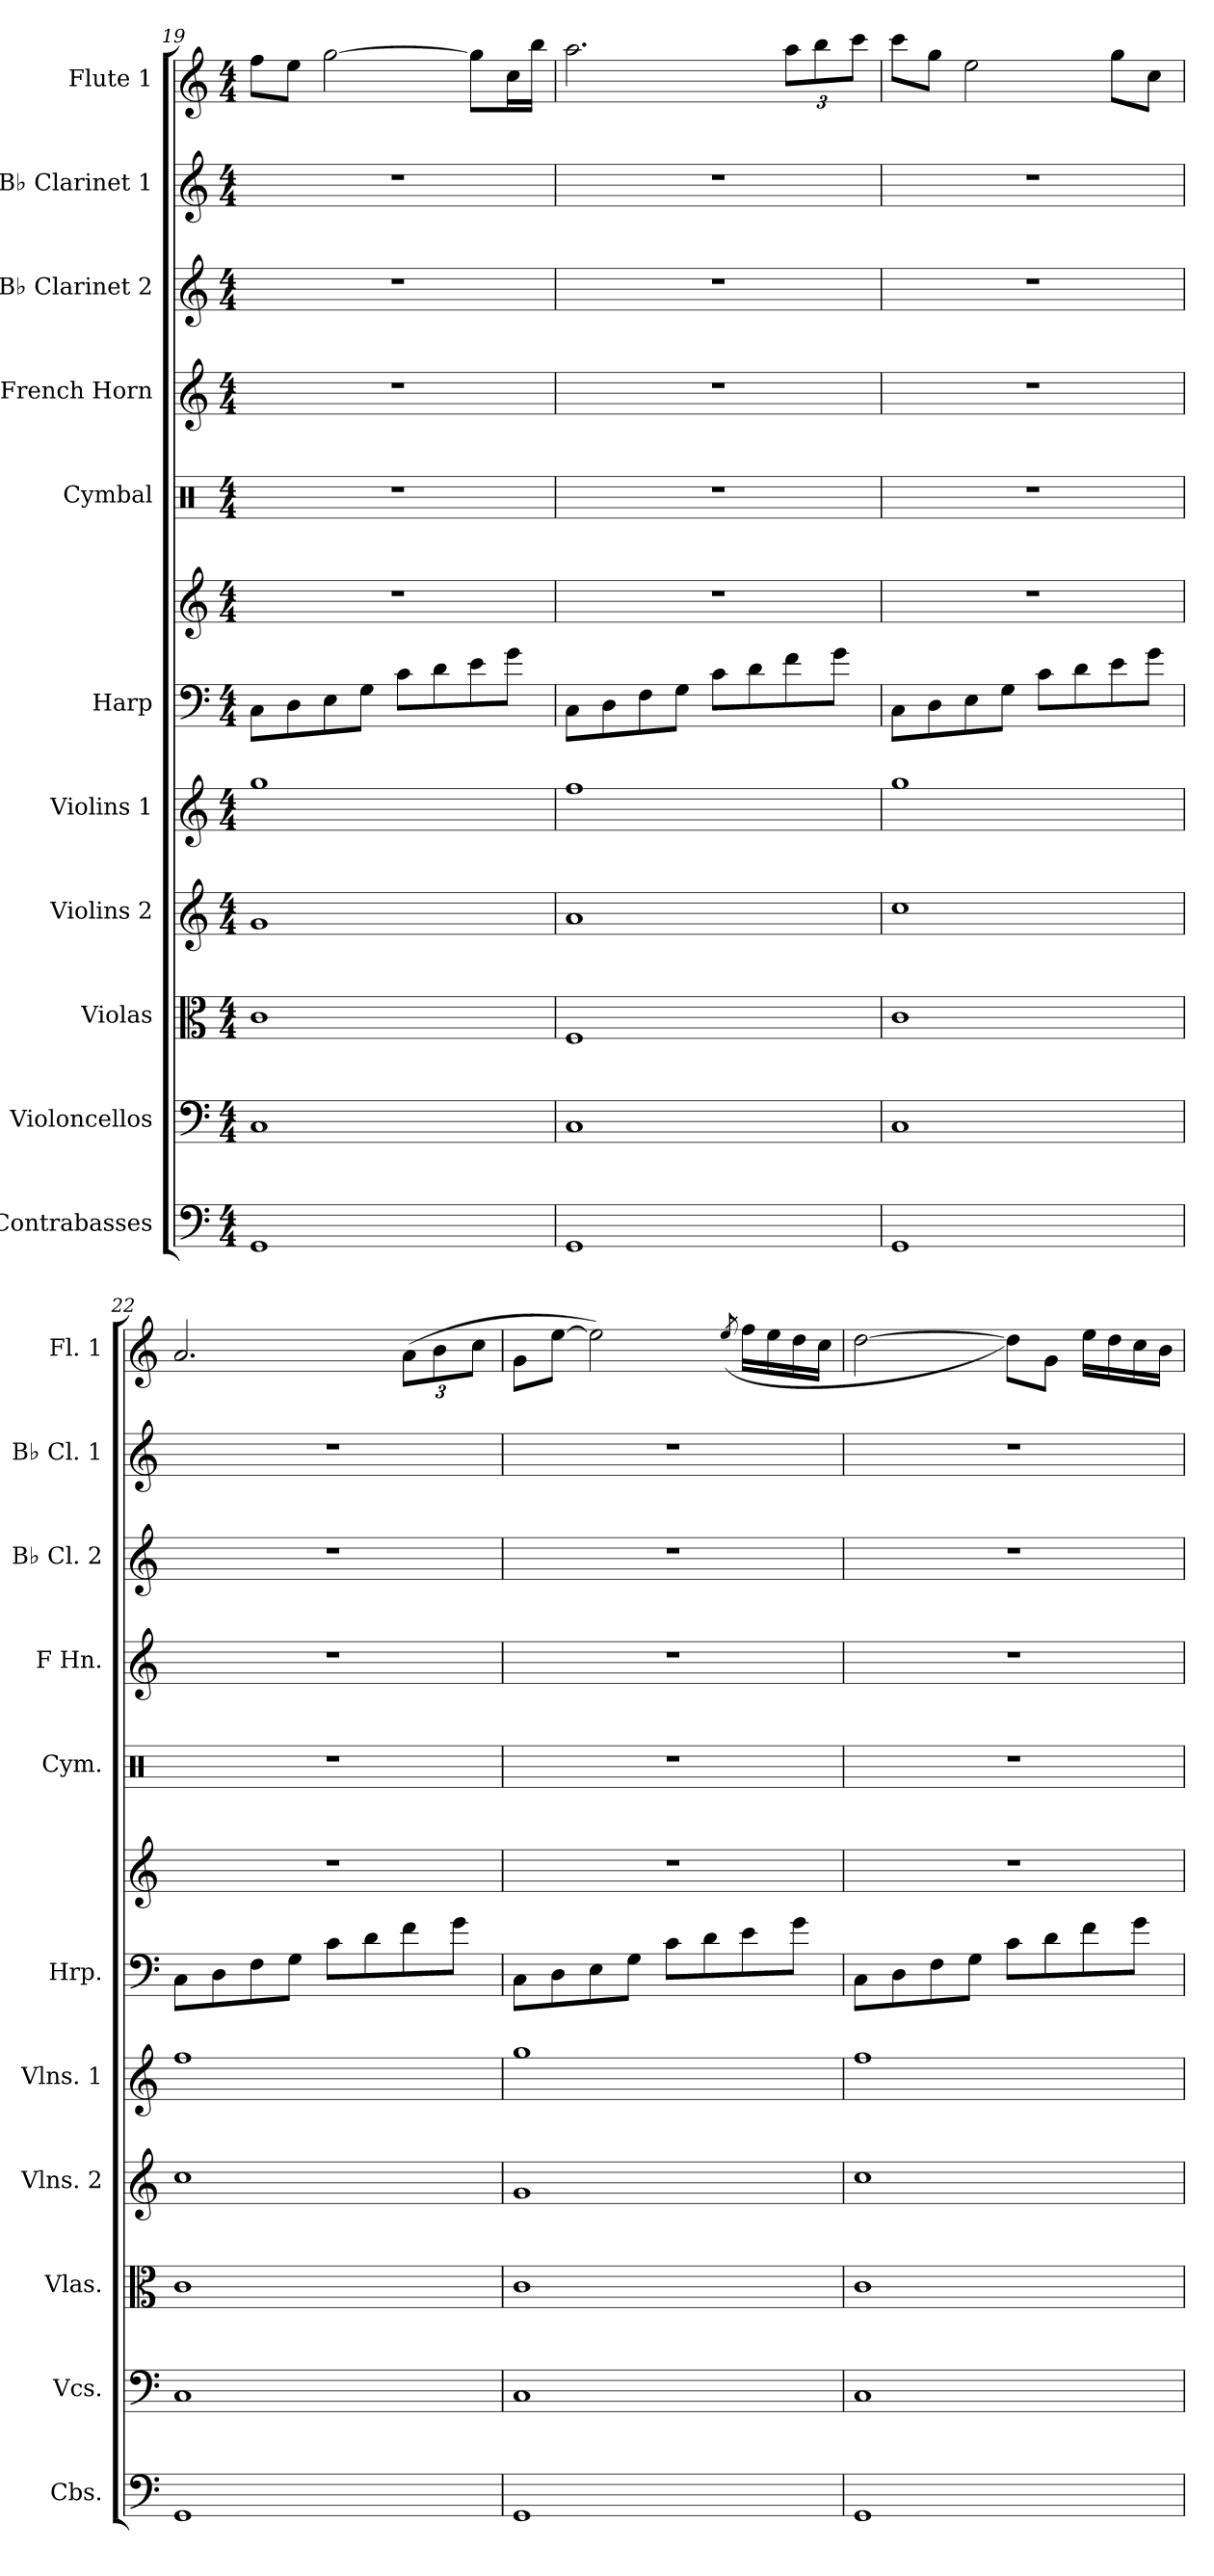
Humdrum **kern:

**kern	**kern	**kern	**kern	**kern	**kern	**kern	**kern	**kern	**kern	**kern	**kern
*part11	*part10	*part9	*part8	*part7	*part6	*part6	*part5	*part4	*part3	*part2	*part1
*staff12	*staff11	*staff10	*staff9	*staff8	*staff7	*staff6	*staff5	*staff4	*staff3	*staff2	*staff1
*I"Contrabasses	*I"Violoncellos	*I"Violas	*I"Violins 2	*I"Violins 1	*I"Harp	*	*I"Cymbal	*I"French Horn	*I"B♭ Clarinet 2	*I"B♭ Clarinet 1	*I"Flute 1
*I'Cbs.	*I'Vcs.	*I'Vlas.	*I'Vlns. 2	*I'Vlns. 1	*I'Hrp.	*	*I'Cym.	*I'F Hn.	*I'B♭ Cl. 2	*I'B♭ Cl. 1	*I'Fl. 1
*clefF4	*clefF4	*clefC3	*clefG2	*clefG2	*clefF4	*clefG2	*clefX	*clefG2	*clefG2	*clefG2	*clefG2
*ITrd7c12	*	*	*	*	*	*	*	*ITrd4c7	*ITrd1c2	*ITrd1c2	*
*k[]	*k[]	*k[]	*k[]	*k[]	*k[]	*k[]	*k[]	*k[b-]	*k[b-e-]	*k[b-e-]	*k[]
*M4/4	*M4/4	*M4/4	*M4/4	*M4/4	*M4/4	*M4/4	*M4/4	*M4/4	*M4/4	*M4/4	*M4/4
=19	=19	=19	=19	=19	=19	=19	=19	=19	=19	=19	=19
1GGG	1C	1c	1g	1gg	8C\L	1r	1r	1r	1r	1r	8ff\L
.	.	.	.	.	8D\	.	.	.	.	.	8ee\J
.	.	.	.	.	8E\	.	.	.	.	.	[2gg\
.	.	.	.	.	8G\J	.	.	.	.	.	.
.	.	.	.	.	8c\L	.	.	.	.	.	.
.	.	.	.	.	8d\	.	.	.	.	.	.
.	.	.	.	.	8e\	.	.	.	.	.	8gg\L]
.	.	.	.	.	8g\J	.	.	.	.	.	16cc\L
.	.	.	.	.	.	.	.	.	.	.	16bb\JJ
!!LO:PB:g=z
=20	=20	=20	=20	=20	=20	=20	=20	=20	=20	=20	=20
1GGG	1C	1F	1a	1ff	8C\L	1r	1r	1r	1r	1r	2.aa\
.	.	.	.	.	8D\	.	.	.	.	.	.
.	.	.	.	.	8F\	.	.	.	.	.	.
.	.	.	.	.	8G\J	.	.	.	.	.	.
.	.	.	.	.	8c\L	.	.	.	.	.	.
.	.	.	.	.	8d\	.	.	.	.	.	.
*	*	*	*	*	*	*	*	*	*	*	*Xbrackettup
.	.	.	.	.	8f\	.	.	.	.	.	12aa\L
.	.	.	.	.	.	.	.	.	.	.	12bb\
.	.	.	.	.	8g\J	.	.	.	.	.	.
.	.	.	.	.	.	.	.	.	.	.	12ccc\J
=21	=21	=21	=21	=21	=21	=21	=21	=21	=21	=21	=21
1GGG	1C	1c	1cc	1gg	8C\L	1r	1r	1r	1r	1r	8ccc\L
.	.	.	.	.	8D\	.	.	.	.	.	8gg\J
.	.	.	.	.	8E\	.	.	.	.	.	2ee\
.	.	.	.	.	8G\J	.	.	.	.	.	.
.	.	.	.	.	8c\L	.	.	.	.	.	.
.	.	.	.	.	8d\	.	.	.	.	.	.
.	.	.	.	.	8e\	.	.	.	.	.	8gg\L
.	.	.	.	.	8g\J	.	.	.	.	.	8cc\J
=22	=22	=22	=22	=22	=22	=22	=22	=22	=22	=22	=22
1GGG	1C	1c	1cc	1ff	8C\L	1r	1r	1r	1r	1r	2.a/
.	.	.	.	.	8D\	.	.	.	.	.	.
.	.	.	.	.	8F\	.	.	.	.	.	.
.	.	.	.	.	8G\J	.	.	.	.	.	.
.	.	.	.	.	8c\L	.	.	.	.	.	.
.	.	.	.	.	8d\	.	.	.	.	.	.
.	.	.	.	.	8f\	.	.	.	.	.	(>12a\L
.	.	.	.	.	.	.	.	.	.	.	12b\
.	.	.	.	.	8g\J	.	.	.	.	.	.
.	.	.	.	.	.	.	.	.	.	.	12cc\J
=23	=23	=23	=23	=23	=23	=23	=23	=23	=23	=23	=23
1GGG	1C	1c	1g	1gg	8C\L	1r	1r	1r	1r	1r	8g\L
.	.	.	.	.	8D\	.	.	.	.	.	[8ee\J
.	.	.	.	.	8E\	.	.	.	.	.	2ee\])
.	.	.	.	.	8G\J	.	.	.	.	.	.
.	.	.	.	.	8c\L	.	.	.	.	.	.
.	.	.	.	.	8d\	.	.	.	.	.	.
.	.	.	.	.	.	.	.	.	.	.	(>8qee/
.	.	.	.	.	8e\	.	.	.	.	.	16ff\LL
.	.	.	.	.	.	.	.	.	.	.	16ee\
.	.	.	.	.	8g\J	.	.	.	.	.	16dd\
.	.	.	.	.	.	.	.	.	.	.	16cc\JJ
=24	=24	=24	=24	=24	=24	=24	=24	=24	=24	=24	=24
1GGG	1C	1c	1cc	1ff	8C\L	1r	1r	1r	1r	1r	[2dd\
.	.	.	.	.	8D\	.	.	.	.	.	.
.	.	.	.	.	8F\	.	.	.	.	.	.
.	.	.	.	.	8G\J	.	.	.	.	.	.
.	.	.	.	.	8c\L	.	.	.	.	.	8dd\L])
.	.	.	.	.	8d\	.	.	.	.	.	8g\J
.	.	.	.	.	8f\	.	.	.	.	.	16ee\LL
.	.	.	.	.	.	.	.	.	.	.	16dd\
.	.	.	.	.	8g\J	.	.	.	.	.	16cc\
.	.	.	.	.	.	.	.	.	.	.	16b\JJ
=	=	=	=	=	=	=	=	=	=	=	=
*-	*-	*-	*-	*-	*-	*-	*-	*-	*-	*-	*-
